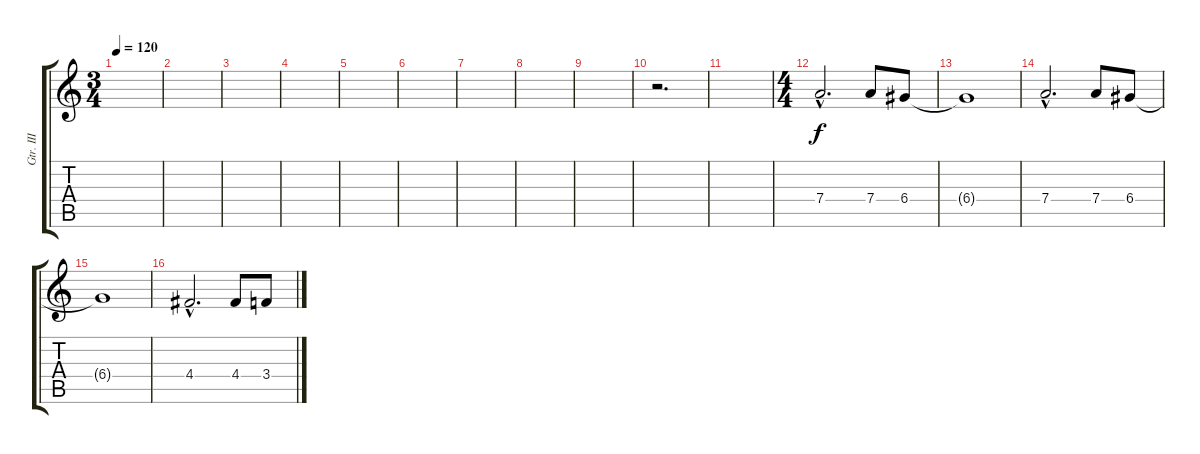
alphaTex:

\track ("Gtr. III" "Gtr. III") {instrument acousticguitarsteel}
\staff {score tabs}
\tuning (E4 B3 G3 D3 A2 E2) {hide}
\ts (3 4)
\tempo 120
\clef g2
\ks c
|
|
|
|
|
|
|
|
|
r.2{d} |
|
\ts (4 4)
7.4{hac}.2{d} 7.4.8 6.4.8 |
6.4{t}.1 |
7.4{hac}.2{d} 7.4.8 6.4.8 |
6.4{t}.1 |
4.4{hac}.2{d} 4.4.8 3.4.8
